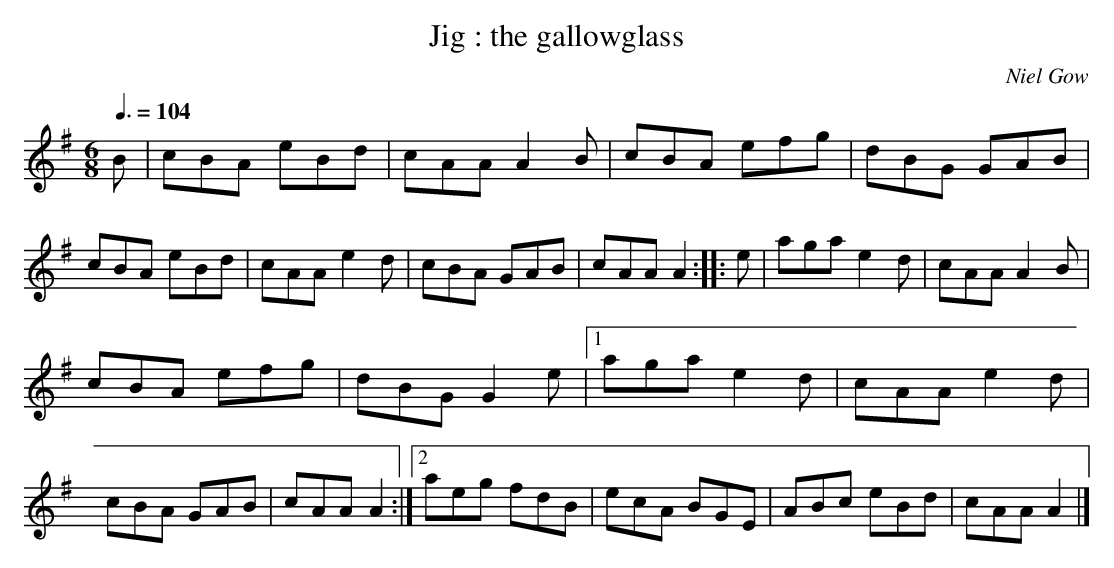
X:1
T:Jig : the gallowglass
C:Niel Gow
M:6/8
Q:3/8=104
K:Ador
B|cBA eBd|cAA A2B|cBA efg|dBG GAB|cBA eBd|cAA e2d|cBA GAB|cAA A2::e|aga e2d|cAA A2B|
cBA efg|dBG G2e|1 aga e2d|cAA e2d|cBA GAB|cAA A2:|2 aeg fdB|ecA BGE|ABc eBd|cAA A2|]
